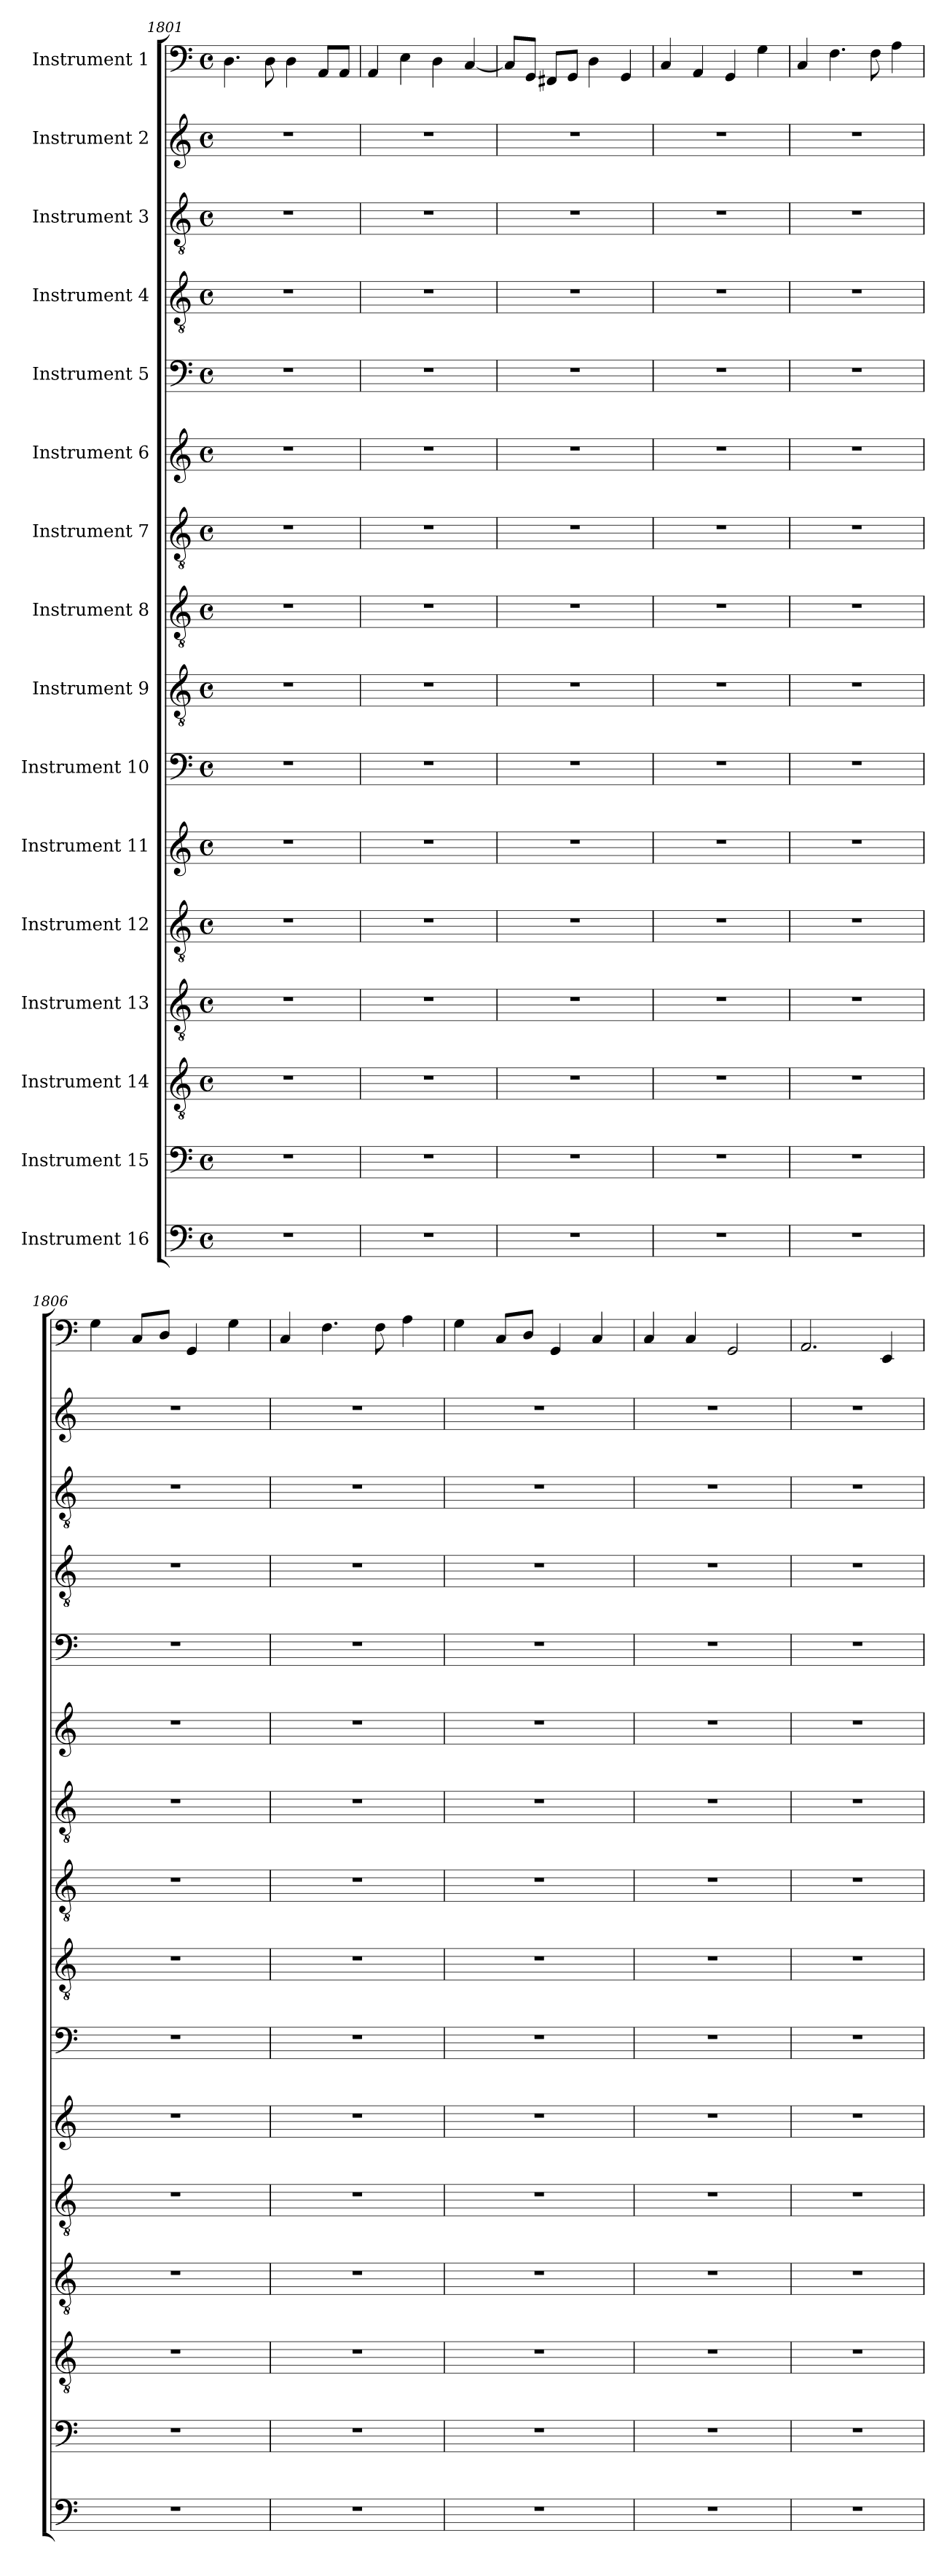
**kern	**kern	**kern	**kern	**kern	**kern	**kern	**kern	**kern	**kern	**kern	**kern	**kern	**kern	**kern	**kern	**text
*part16	*part15	*part14	*part13	*part12	*part11	*part10	*part9	*part8	*part7	*part6	*part5	*part4	*part3	*part2	*part1	*part1
*staff16	*staff15	*staff14	*staff13	*staff12	*staff11	*staff10	*staff9	*staff8	*staff7	*staff6	*staff5	*staff4	*staff3	*staff2	*staff1	*staff1
*I"Instrument 16	*I"Instrument 15	*I"Instrument 14	*I"Instrument 13	*I"Instrument 12	*I"Instrument 11	*I"Instrument 10	*I"Instrument 9	*I"Instrument 8	*I"Instrument 7	*I"Instrument 6	*I"Instrument 5	*I"Instrument 4	*I"Instrument 3	*I"Instrument 2	*I"Instrument 1	*
*clefF4	*clefF4	*clefGv2	*clefGv2	*clefGv2	*clefG2	*clefF4	*clefGv2	*clefGv2	*clefGv2	*clefG2	*clefF4	*clefGv2	*clefGv2	*clefG2	*clefF4	*
*k[]	*k[]	*k[]	*k[]	*k[]	*k[]	*k[]	*k[]	*k[]	*k[]	*k[]	*k[]	*k[]	*k[]	*k[]	*k[]	*
*C:	*C:	*C:	*C:	*C:	*C:	*C:	*C:	*C:	*C:	*C:	*C:	*C:	*C:	*C:	*C:	*
*M4/4	*M4/4	*M4/4	*M4/4	*M4/4	*M4/4	*M4/4	*M4/4	*M4/4	*M4/4	*M4/4	*M4/4	*M4/4	*M4/4	*M4/4	*M4/4	*
*met(c)	*met(c)	*met(c)	*met(c)	*met(c)	*met(c)	*met(c)	*met(c)	*met(c)	*met(c)	*met(c)	*met(c)	*met(c)	*met(c)	*met(c)	*met(c)	*
=1801	=1801	=1801	=1801	=1801	=1801	=1801	=1801	=1801	=1801	=1801	=1801	=1801	=1801	=1801	=1801	=1801
!	!	!	!	!	!	!	!	!	!	!	!	!	!	!	!	!LO:LY:b:cj
1r	1r	1r	1r	1r	1r	1r	1r	1r	1r	1r	1r	1r	1r	1r	4.D\	.
!	!	!	!	!	!	!	!	!	!	!	!	!	!	!	!	!LO:LY:b:cj
.	.	.	.	.	.	.	.	.	.	.	.	.	.	.	8D\	.
!	!	!	!	!	!	!	!	!	!	!	!	!	!	!	!	!LO:LY:b:cj
.	.	.	.	.	.	.	.	.	.	.	.	.	.	.	4D\	.
!	!	!	!	!	!	!	!	!	!	!	!	!	!	!	!	!LO:LY:b:cj
.	.	.	.	.	.	.	.	.	.	.	.	.	.	.	8AA/L	.
!	!	!	!	!	!	!	!	!	!	!	!	!	!	!	!	!LO:LY:b:cj
.	.	.	.	.	.	.	.	.	.	.	.	.	.	.	8AA/J	.
!!LO:LB:g=z
=1802	=1802	=1802	=1802	=1802	=1802	=1802	=1802	=1802	=1802	=1802	=1802	=1802	=1802	=1802	=1802	=1802
!	!	!	!	!	!	!	!	!	!	!	!	!	!	!	!	!LO:LY:b:cj
1r	1r	1r	1r	1r	1r	1r	1r	1r	1r	1r	1r	1r	1r	1r	4AA/	.
!	!	!	!	!	!	!	!	!	!	!	!	!	!	!	!	!LO:LY:b:cj
.	.	.	.	.	.	.	.	.	.	.	.	.	.	.	4E\	.
!	!	!	!	!	!	!	!	!	!	!	!	!	!	!	!	!LO:LY:b:cj
.	.	.	.	.	.	.	.	.	.	.	.	.	.	.	4D\	.
!	!	!	!	!	!	!	!	!	!	!	!	!	!	!	!	!LO:LY:b:cj
.	.	.	.	.	.	.	.	.	.	.	.	.	.	.	[<4C/	.
=1803	=1803	=1803	=1803	=1803	=1803	=1803	=1803	=1803	=1803	=1803	=1803	=1803	=1803	=1803	=1803	=1803
!	!	!	!	!	!	!	!	!	!	!	!	!	!	!	!	!LO:LY:b:cj
1r	1r	1r	1r	1r	1r	1r	1r	1r	1r	1r	1r	1r	1r	1r	8C/L]	.
!	!	!	!	!	!	!	!	!	!	!	!	!	!	!	!	!LO:LY:b:cj
.	.	.	.	.	.	.	.	.	.	.	.	.	.	.	8GG/J	.
!	!	!	!	!	!	!	!	!	!	!	!	!	!	!	!	!LO:LY:b:cj
.	.	.	.	.	.	.	.	.	.	.	.	.	.	.	8FF#X/L	.
!	!	!	!	!	!	!	!	!	!	!	!	!	!	!	!	!LO:LY:b:cj
.	.	.	.	.	.	.	.	.	.	.	.	.	.	.	8GG/J	.
!	!	!	!	!	!	!	!	!	!	!	!	!	!	!	!	!LO:LY:b:cj
.	.	.	.	.	.	.	.	.	.	.	.	.	.	.	4D\	.
!	!	!	!	!	!	!	!	!	!	!	!	!	!	!	!	!LO:LY:b:cj
.	.	.	.	.	.	.	.	.	.	.	.	.	.	.	4GG/	.
=1804	=1804	=1804	=1804	=1804	=1804	=1804	=1804	=1804	=1804	=1804	=1804	=1804	=1804	=1804	=1804	=1804
!	!	!	!	!	!	!	!	!	!	!	!	!	!	!	!	!LO:LY:b:cj
1r	1r	1r	1r	1r	1r	1r	1r	1r	1r	1r	1r	1r	1r	1r	4C/	.
!	!	!	!	!	!	!	!	!	!	!	!	!	!	!	!	!LO:LY:b:cj
.	.	.	.	.	.	.	.	.	.	.	.	.	.	.	4AA/	.
!	!	!	!	!	!	!	!	!	!	!	!	!	!	!	!	!LO:LY:b:cj
.	.	.	.	.	.	.	.	.	.	.	.	.	.	.	4GG/	.
!	!	!	!	!	!	!	!	!	!	!	!	!	!	!	!	!LO:LY:b:cj
.	.	.	.	.	.	.	.	.	.	.	.	.	.	.	4G\	.
=1805	=1805	=1805	=1805	=1805	=1805	=1805	=1805	=1805	=1805	=1805	=1805	=1805	=1805	=1805	=1805	=1805
!	!	!	!	!	!	!	!	!	!	!	!	!	!	!	!	!LO:LY:b:cj
1r	1r	1r	1r	1r	1r	1r	1r	1r	1r	1r	1r	1r	1r	1r	4C/	.
!	!	!	!	!	!	!	!	!	!	!	!	!	!	!	!	!LO:LY:b:cj
.	.	.	.	.	.	.	.	.	.	.	.	.	.	.	4.F\	.
!	!	!	!	!	!	!	!	!	!	!	!	!	!	!	!	!LO:LY:b:cj
.	.	.	.	.	.	.	.	.	.	.	.	.	.	.	8F\	.
!	!	!	!	!	!	!	!	!	!	!	!	!	!	!	!	!LO:LY:b:cj
.	.	.	.	.	.	.	.	.	.	.	.	.	.	.	4A\	.
=1806	=1806	=1806	=1806	=1806	=1806	=1806	=1806	=1806	=1806	=1806	=1806	=1806	=1806	=1806	=1806	=1806
!	!	!	!	!	!	!	!	!	!	!	!	!	!	!	!	!LO:LY:b:cj
1r	1r	1r	1r	1r	1r	1r	1r	1r	1r	1r	1r	1r	1r	1r	4G\	.
!	!	!	!	!	!	!	!	!	!	!	!	!	!	!	!	!LO:LY:b:cj
.	.	.	.	.	.	.	.	.	.	.	.	.	.	.	8C/L	.
!	!	!	!	!	!	!	!	!	!	!	!	!	!	!	!	!LO:LY:b:cj
.	.	.	.	.	.	.	.	.	.	.	.	.	.	.	8D/J	.
!	!	!	!	!	!	!	!	!	!	!	!	!	!	!	!	!LO:LY:b:cj
.	.	.	.	.	.	.	.	.	.	.	.	.	.	.	4GG/	.
!	!	!	!	!	!	!	!	!	!	!	!	!	!	!	!	!LO:LY:b:cj
.	.	.	.	.	.	.	.	.	.	.	.	.	.	.	4G\	.
=1807	=1807	=1807	=1807	=1807	=1807	=1807	=1807	=1807	=1807	=1807	=1807	=1807	=1807	=1807	=1807	=1807
!	!	!	!	!	!	!	!	!	!	!	!	!	!	!	!	!LO:LY:b:cj
1r	1r	1r	1r	1r	1r	1r	1r	1r	1r	1r	1r	1r	1r	1r	4C/	.
!	!	!	!	!	!	!	!	!	!	!	!	!	!	!	!	!LO:LY:b:cj
.	.	.	.	.	.	.	.	.	.	.	.	.	.	.	4.F\	.
!	!	!	!	!	!	!	!	!	!	!	!	!	!	!	!	!LO:LY:b:cj
.	.	.	.	.	.	.	.	.	.	.	.	.	.	.	8F\	.
!	!	!	!	!	!	!	!	!	!	!	!	!	!	!	!	!LO:LY:b:cj
.	.	.	.	.	.	.	.	.	.	.	.	.	.	.	4A\	.
=1808	=1808	=1808	=1808	=1808	=1808	=1808	=1808	=1808	=1808	=1808	=1808	=1808	=1808	=1808	=1808	=1808
!	!	!	!	!	!	!	!	!	!	!	!	!	!	!	!	!LO:LY:b:cj
1r	1r	1r	1r	1r	1r	1r	1r	1r	1r	1r	1r	1r	1r	1r	4G\	.
!	!	!	!	!	!	!	!	!	!	!	!	!	!	!	!	!LO:LY:b:cj
.	.	.	.	.	.	.	.	.	.	.	.	.	.	.	8C/L	.
!	!	!	!	!	!	!	!	!	!	!	!	!	!	!	!	!LO:LY:b:cj
.	.	.	.	.	.	.	.	.	.	.	.	.	.	.	8D/J	.
!	!	!	!	!	!	!	!	!	!	!	!	!	!	!	!	!LO:LY:b:cj
.	.	.	.	.	.	.	.	.	.	.	.	.	.	.	4GG/	.
!	!	!	!	!	!	!	!	!	!	!	!	!	!	!	!	!LO:LY:b:cj
.	.	.	.	.	.	.	.	.	.	.	.	.	.	.	4C/	.
!!LO:LB:g=z
=1809	=1809	=1809	=1809	=1809	=1809	=1809	=1809	=1809	=1809	=1809	=1809	=1809	=1809	=1809	=1809	=1809
!	!	!	!	!	!	!	!	!	!	!	!	!	!	!	!	!LO:LY:b:cj
1r	1r	1r	1r	1r	1r	1r	1r	1r	1r	1r	1r	1r	1r	1r	4C/	.
!	!	!	!	!	!	!	!	!	!	!	!	!	!	!	!	!LO:LY:b:cj
.	.	.	.	.	.	.	.	.	.	.	.	.	.	.	4C/	.
!	!	!	!	!	!	!	!	!	!	!	!	!	!	!	!	!LO:LY:b:cj
.	.	.	.	.	.	.	.	.	.	.	.	.	.	.	2GG/	.
=1810	=1810	=1810	=1810	=1810	=1810	=1810	=1810	=1810	=1810	=1810	=1810	=1810	=1810	=1810	=1810	=1810
!	!	!	!	!	!	!	!	!	!	!	!	!	!	!	!	!LO:LY:b:cj
1r	1r	1r	1r	1r	1r	1r	1r	1r	1r	1r	1r	1r	1r	1r	2.AA/	.
!	!	!	!	!	!	!	!	!	!	!	!	!	!	!	!	!LO:LY:b:cj
.	.	.	.	.	.	.	.	.	.	.	.	.	.	.	4EE/	.
=	=	=	=	=	=	=	=	=	=	=	=	=	=	=	=	=
*-	*-	*-	*-	*-	*-	*-	*-	*-	*-	*-	*-	*-	*-	*-	*-	*-
